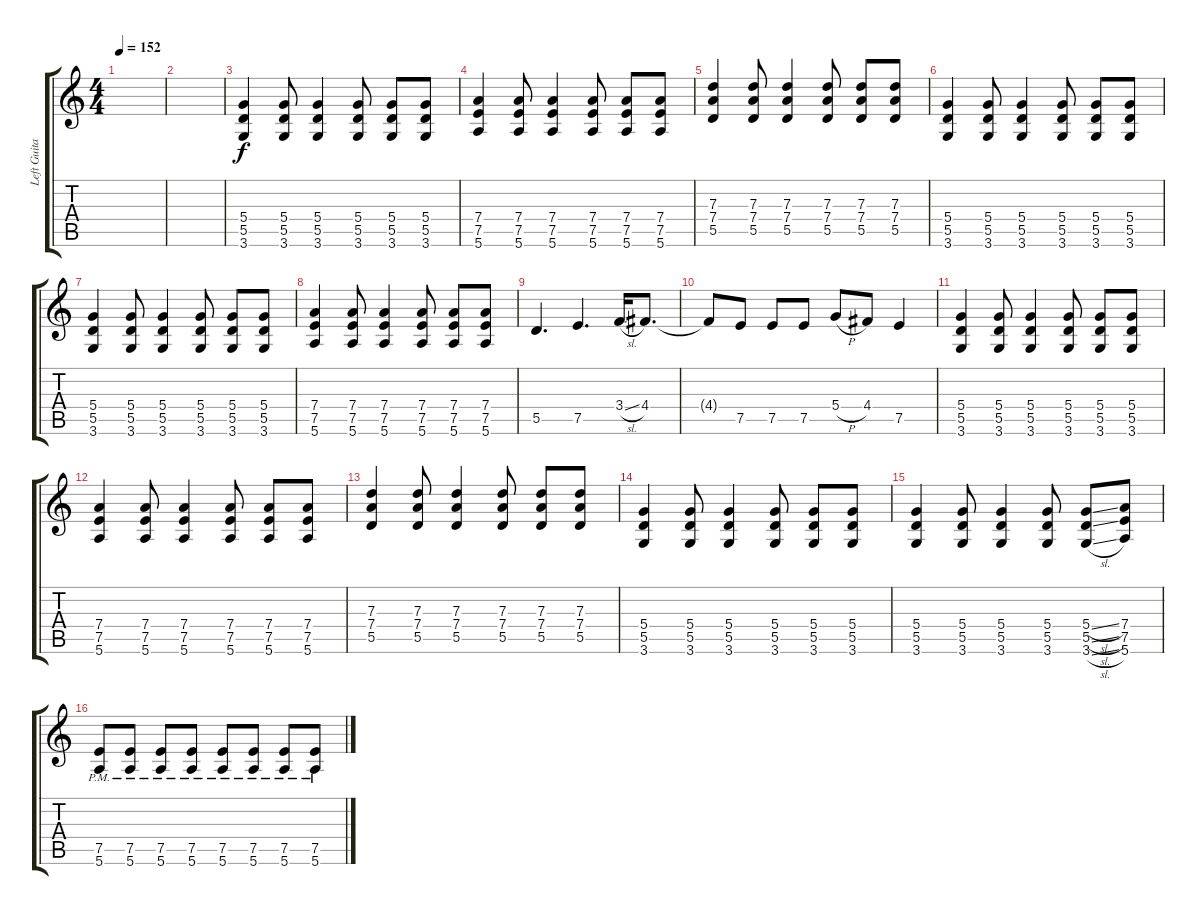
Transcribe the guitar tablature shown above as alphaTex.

\track ("Left Guitar" "Left Guita") {instrument distortionguitar}
\staff {score tabs}
\tuning (E4 B3 G3 D3 A2 E2) {hide}
\ts (4 4)
\tempo 152
\clef g2
\ks c
|
|
(5.4 5.5 3.6).4 (5.4 5.5 3.6).8 (5.4 5.5 3.6).4 (5.4 5.5 3.6).8 (5.4 5.5 3.6).8 (5.4 5.5 3.6).8 |
(7.4 7.5 5.6).4 (7.4 7.5 5.6).8 (7.4 7.5 5.6).4 (7.4 7.5 5.6).8 (7.4 7.5 5.6).8 (7.4 7.5 5.6).8 |
(7.3 7.4 5.5).4 (7.3 7.4 5.5).8 (7.3 7.4 5.5).4 (7.3 7.4 5.5).8 (7.3 7.4 5.5).8 (7.3 7.4 5.5).8 |
(5.4 5.5 3.6).4 (5.4 5.5 3.6).8 (5.4 5.5 3.6).4 (5.4 5.5 3.6).8 (5.4 5.5 3.6).8 (5.4 5.5 3.6).8 |
(5.4 5.5 3.6).4 (5.4 5.5 3.6).8 (5.4 5.5 3.6).4 (5.4 5.5 3.6).8 (5.4 5.5 3.6).8 (5.4 5.5 3.6).8 |
(7.4 7.5 5.6).4 (7.4 7.5 5.6).8 (7.4 7.5 5.6).4 (7.4 7.5 5.6).8 (7.4 7.5 5.6).8 (7.4 7.5 5.6).8 |
5.5.4{d} 7.5.4{d} 3.4{sl}.16 4.4.8{d} |
4.4{t}.8 7.5.8 7.5.8 7.5.8 5.4{h}.8 4.4.8 7.5.4 |
(5.4 5.5 3.6).4 (5.4 5.5 3.6).8 (5.4 5.5 3.6).4 (5.4 5.5 3.6).8 (5.4 5.5 3.6).8 (5.4 5.5 3.6).8 |
(7.4 7.5 5.6).4 (7.4 7.5 5.6).8 (7.4 7.5 5.6).4 (7.4 7.5 5.6).8 (7.4 7.5 5.6).8 (7.4 7.5 5.6).8 |
(7.3 7.4 5.5).4 (7.3 7.4 5.5).8 (7.3 7.4 5.5).4 (7.3 7.4 5.5).8 (7.3 7.4 5.5).8 (7.3 7.4 5.5).8 |
(5.4 5.5 3.6).4 (5.4 5.5 3.6).8 (5.4 5.5 3.6).4 (5.4 5.5 3.6).8 (5.4 5.5 3.6).8 (5.4 5.5 3.6).8 |
(5.4 5.5 3.6).4 (5.4 5.5 3.6).8 (5.4 5.5 3.6).4 (5.4 5.5 3.6).8 (5.4{sl} 5.5{sl} 3.6{sl}).8 (7.4 7.5 5.6).8 |
(7.5{pm} 5.6{pm}).8 (7.5{pm} 5.6{pm}).8 (7.5{pm} 5.6{pm}).8 (7.5{pm} 5.6{pm}).8 (7.5{pm} 5.6{pm}).8 (7.5{pm} 5.6{pm}).8 (7.5{pm} 5.6{pm}).8 (7.5{pm} 5.6{pm}).8
